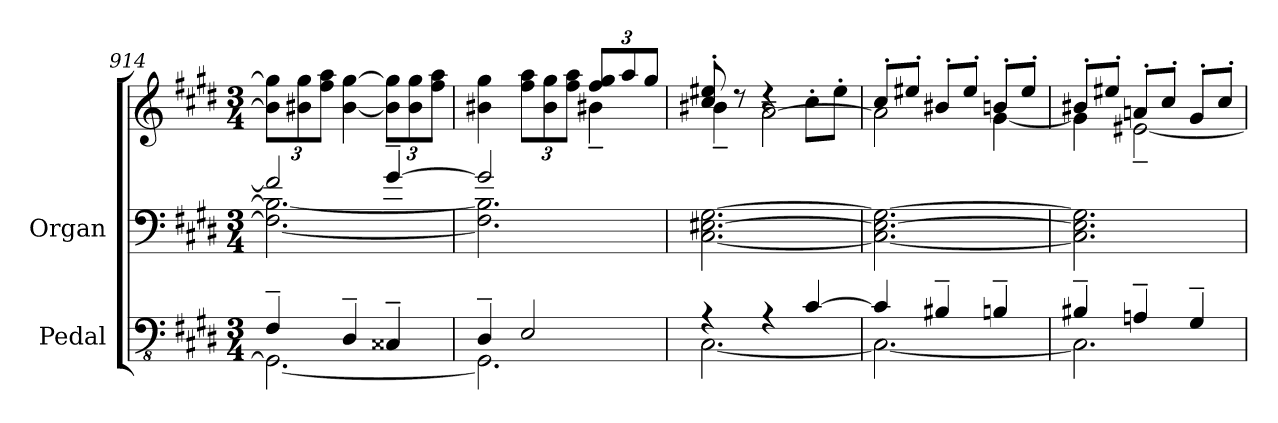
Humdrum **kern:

**kern	**kern	**kern
*part2	*part1	*part1
*staff3	*staff2	*staff1
*I"Pedal	*I"Organ	*
!!LO:LB:g=z
*clefFv4	*clefF4	*clefG2
*k[f#c#g#d#]	*k[f#c#g#d#]	*k[f#c#g#d#]
*M3/4	*M3/4	*M3/4
=914	=914	=914
*^	*^	*
*	*	*	*	*Xbrackettup
4FF#~/	2.GGG#\_	2f#/]	2.F#\_ 2.B#\_	12b#\] 12gg#\]L
.	.	.	.	12b#X\ 12gg#\
.	.	.	.	12ff#\ 12aa\J
4DD#~/	.	.	.	[4b#\ [4gg#\
4CC##X~/	.	[4g#~/	.	12b#\] 12gg#\]L
.	.	.	.	12b#\ 12gg#\
.	.	.	.	12ff#\ 12aa\J
=915	=915	=915	=915	=915
*	*	*	*	*^
4DD#~/	2.GGG#\]	2g#/]	2.F#\] 2.B#\]	4b#X\ 4gg#\	2ryy
2EE/	.	.	.	12ff#\ 12aa\L	.
.	.	.	.	12b#\ 12gg#\	.
.	.	.	.	12ff#\ 12aa\J	.
.	.	4ryy	.	12ff#/ 12gg#/L	4b#X~\
.	.	.	.	12aa/	.
.	.	.	.	12gg#/J	.
=916	=916	=916	=916	=916	=916
*	*	*	*	*	*^
4r	[2.CC#\	4ryy	[2.C#\ [2.E#X\ [2.G#\	8cc#/' 8ee#X/'	4b#X~\	4ryy
.	.	.	.	8rdd	.	.
4r	.	2ryy	.	4rdd	2ryy	[2a~\
[4C#/	.	.	.	8cc#'\L	.	.
.	.	.	.	8ee#'\J	.	.
*	*	*v	*v	*	*	*
*	*	*	*	*v	*v
=917	=917	=917	=917	=917
4C#/]	2.CC#\_	2.C#\_ 2.E#\_ 2.G#\_	8cc#'/L	2a\]
.	.	.	8ee#X'/J	.
4BB#X~/	.	.	8b#X'/L	.
.	.	.	8ee#'/J	.
4BBn~/	.	.	8bn'/L	[4g#\
.	.	.	8ee#'/J	.
=918	=918	=918	=918	=918
*	*	*^	*	*^
4BB#X~/	2.CC#\]	4ryy	2.C#\] 2.E#\] 2.G#\]	8b#X'/L	4ryy	4g#\]
.	.	.	.	8ee#X'/J	.	.
4AAn~/	.	2ryy	.	8an'/L	[2e#X~\	2ryy
.	.	.	.	8cc#'/J	.	.
4GG#~/	.	.	.	8g#'/L	.	.
.	.	.	.	8cc#'/J	.	.
*v	*v	*	*	*	*	*
*	*v	*v	*	*	*
*	*	*v	*v	*v
=	=	=
*-	*-	*-
